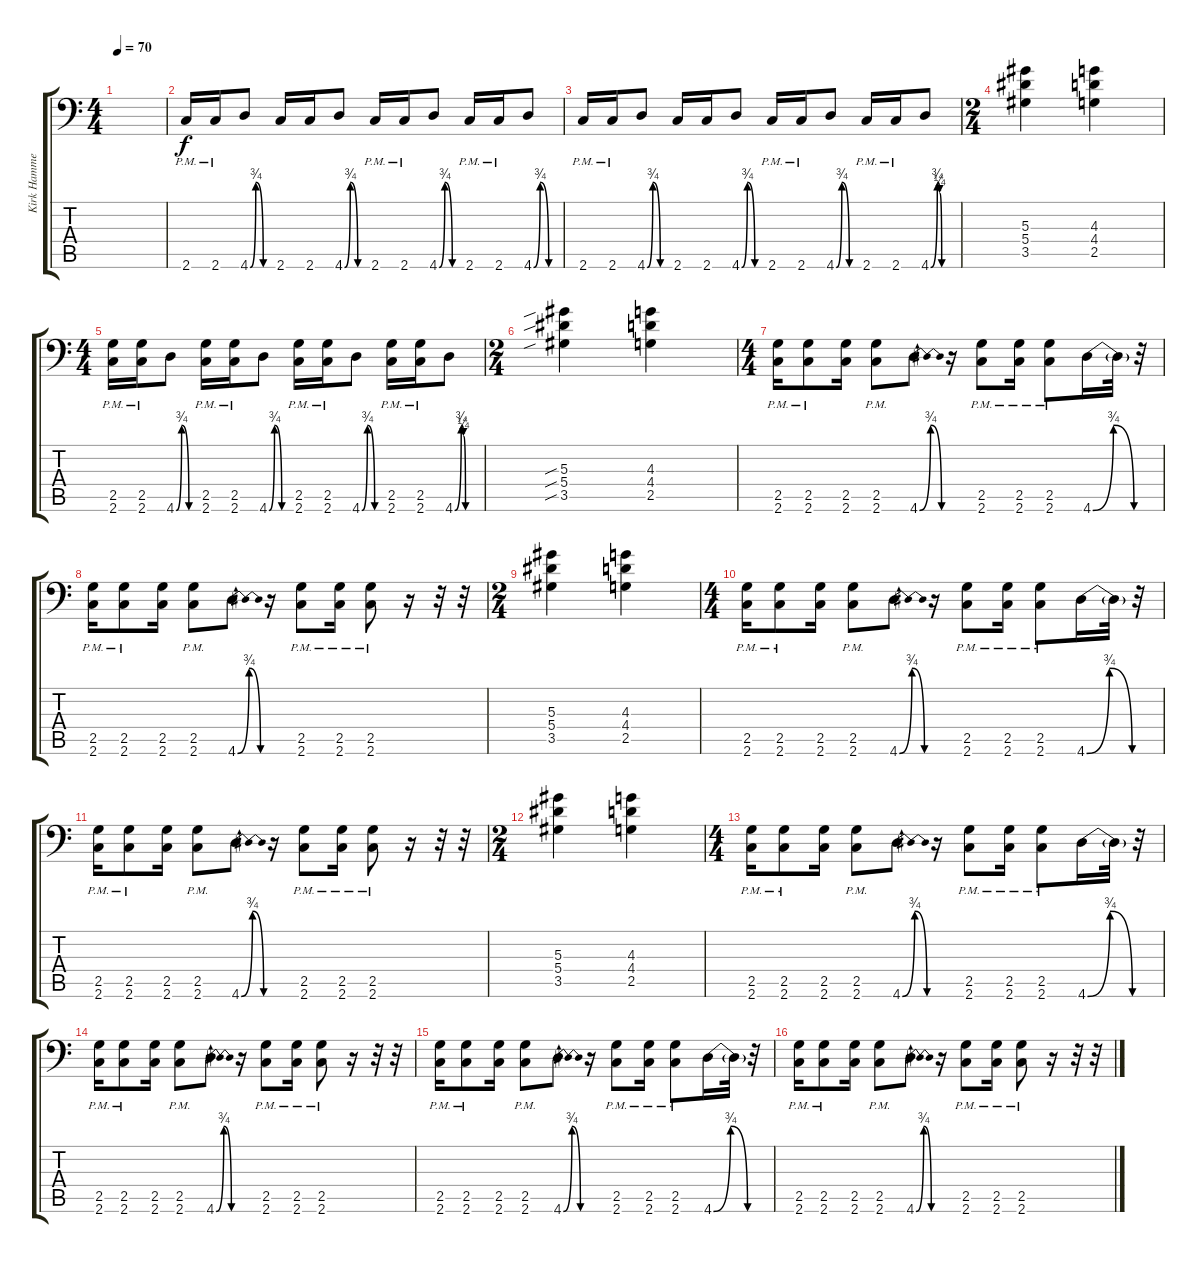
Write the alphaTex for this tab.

\track ("Kirk Hammett" "Kirk Hamme") {instrument overdrivenguitar}
\staff {score tabs}
\tuning (C4 G3 Eb3 Bb2 F2 Bb1) {hide}
\ts (4 4)
\tempo 70
\clef f4
\ks c
|
2.6{pm}.16 2.6{pm}.16 4.6{be (custom 0 0 15 3 35 0 60 0)}.8 2.6.16 2.6.16 4.6{be (custom 0 0 15 3 35 0 60 0)}.8 2.6{pm}.16 2.6{pm}.16 4.6{be (custom 0 0 15 3 35 0 60 0)}.8 2.6{pm}.16 2.6{pm}.16 4.6{be (custom 0 0 15 3 35 0 60 0)}.8 |
2.6{pm}.16 2.6{pm}.16 4.6{be (custom 0 0 15 3 35 0 60 0)}.8 2.6.16 2.6.16 4.6{be (custom 0 0 15 3 35 0 60 0)}.8 2.6{pm}.16 2.6{pm}.16 4.6{be (custom 0 0 15 3 35 0 60 0)}.8 2.6{pm}.16 2.6{pm}.16 4.6{be (custom 0 0 15 3 20 1 25 0 60 0)}.8 |
\ts (2 4)
(5.3 5.4 3.5).4 (4.3 4.4 2.5).4 |
\ts (4 4)
(2.5{pm} 2.6{pm}).16 (2.5{pm} 2.6{pm}).16 4.6{be (custom 0 0 15 3 35 0 60 0)}.8 (2.5{pm} 2.6).16 (2.5{pm} 2.6).16 4.6{be (custom 0 0 15 3 35 0 60 0)}.8 (2.5{pm} 2.6{pm}).16 (2.5{pm} 2.6{pm}).16 4.6{be (custom 0 0 15 3 35 0 60 0)}.8 (2.5{pm} 2.6{pm}).16 (2.5{pm} 2.6{pm}).16 4.6{be (custom 0 0 15 3 20 1 25 0 60 0)}.8 |
\ts (2 4)
(5.3{sib} 5.4{sib} 3.5{sib}).4 (4.3 4.4 2.5).4 |
\ts (4 4)
(2.5{pm} 2.6{pm}).16 (2.5{pm} 2.6{pm}).8 (2.5 2.6).16 (2.5{pm} 2.6{pm}).8 4.6{be (bendrelease 0 0 30 3 30 3 60 0)}.8 r.16 (2.5{pm} 2.6{pm}).8 (2.5{pm} 2.6{pm}).16 (2.5{pm} 2.6{pm}).8 4.6{be (bendrelease 0 0 30 3 30 3 60 0)}.16 4.6{t}.32 r.32 |
(2.5{pm} 2.6{pm}).16 (2.5{pm} 2.6{pm}).8 (2.5 2.6).16 (2.5{pm} 2.6{pm}).8 4.6{be (bendrelease 0 0 30 3 30 3 60 0)}.8 r.16 (2.5{pm} 2.6{pm}).8 (2.5{pm} 2.6{pm}).16 (2.5{pm} 2.6{pm}).8 r.16 r.32 r.32 |
\ts (2 4)
(5.3 5.4 3.5).4 (4.3 4.4 2.5).4 |
\ts (4 4)
(2.5{pm} 2.6{pm}).16 (2.5{pm} 2.6{pm}).8 (2.5 2.6).16 (2.5{pm} 2.6{pm}).8 4.6{be (bendrelease 0 0 30 3 30 3 60 0)}.8 r.16 (2.5{pm} 2.6{pm}).8 (2.5{pm} 2.6{pm}).16 (2.5{pm} 2.6{pm}).8 4.6{be (bendrelease 0 0 30 3 30 3 60 0)}.16 4.6{t}.32 r.32 |
(2.5{pm} 2.6{pm}).16 (2.5{pm} 2.6{pm}).8 (2.5 2.6).16 (2.5{pm} 2.6{pm}).8 4.6{be (bendrelease 0 0 30 3 30 3 60 0)}.8 r.16 (2.5{pm} 2.6{pm}).8 (2.5{pm} 2.6{pm}).16 (2.5{pm} 2.6{pm}).8 r.16 r.32 r.32 |
\ts (2 4)
(5.3 5.4 3.5).4 (4.3 4.4 2.5).4 |
\ts (4 4)
(2.5{pm} 2.6{pm}).16 (2.5{pm} 2.6{pm}).8 (2.5 2.6).16 (2.5{pm} 2.6{pm}).8 4.6{be (bendrelease 0 0 30 3 30 3 60 0)}.8 r.16 (2.5{pm} 2.6{pm}).8 (2.5{pm} 2.6{pm}).16 (2.5{pm} 2.6{pm}).8 4.6{be (bendrelease 0 0 30 3 30 3 60 0)}.16 4.6{t}.32 r.32 |
(2.5{pm} 2.6{pm}).16 (2.5{pm} 2.6{pm}).8 (2.5 2.6).16 (2.5{pm} 2.6{pm}).8 4.6{be (bendrelease 0 0 30 3 30 3 60 0)}.8 r.16 (2.5{pm} 2.6{pm}).8 (2.5{pm} 2.6{pm}).16 (2.5{pm} 2.6{pm}).8 r.16 r.32 r.32 |
(2.5{pm} 2.6{pm}).16 (2.5{pm} 2.6{pm}).8 (2.5 2.6).16 (2.5{pm} 2.6{pm}).8 4.6{be (bendrelease 0 0 30 3 30 3 60 0)}.8 r.16 (2.5{pm} 2.6{pm}).8 (2.5{pm} 2.6{pm}).16 (2.5{pm} 2.6{pm}).8 4.6{be (bendrelease 0 0 30 3 30 3 60 0)}.16 4.6{t}.32 r.32 |
(2.5{pm} 2.6{pm}).16 (2.5{pm} 2.6{pm}).8 (2.5 2.6).16 (2.5{pm} 2.6{pm}).8 4.6{be (bendrelease 0 0 30 3 30 3 60 0)}.8 r.16 (2.5{pm} 2.6{pm}).8 (2.5{pm} 2.6{pm}).16 (2.5{pm} 2.6{pm}).8 r.16 r.32 r.32
